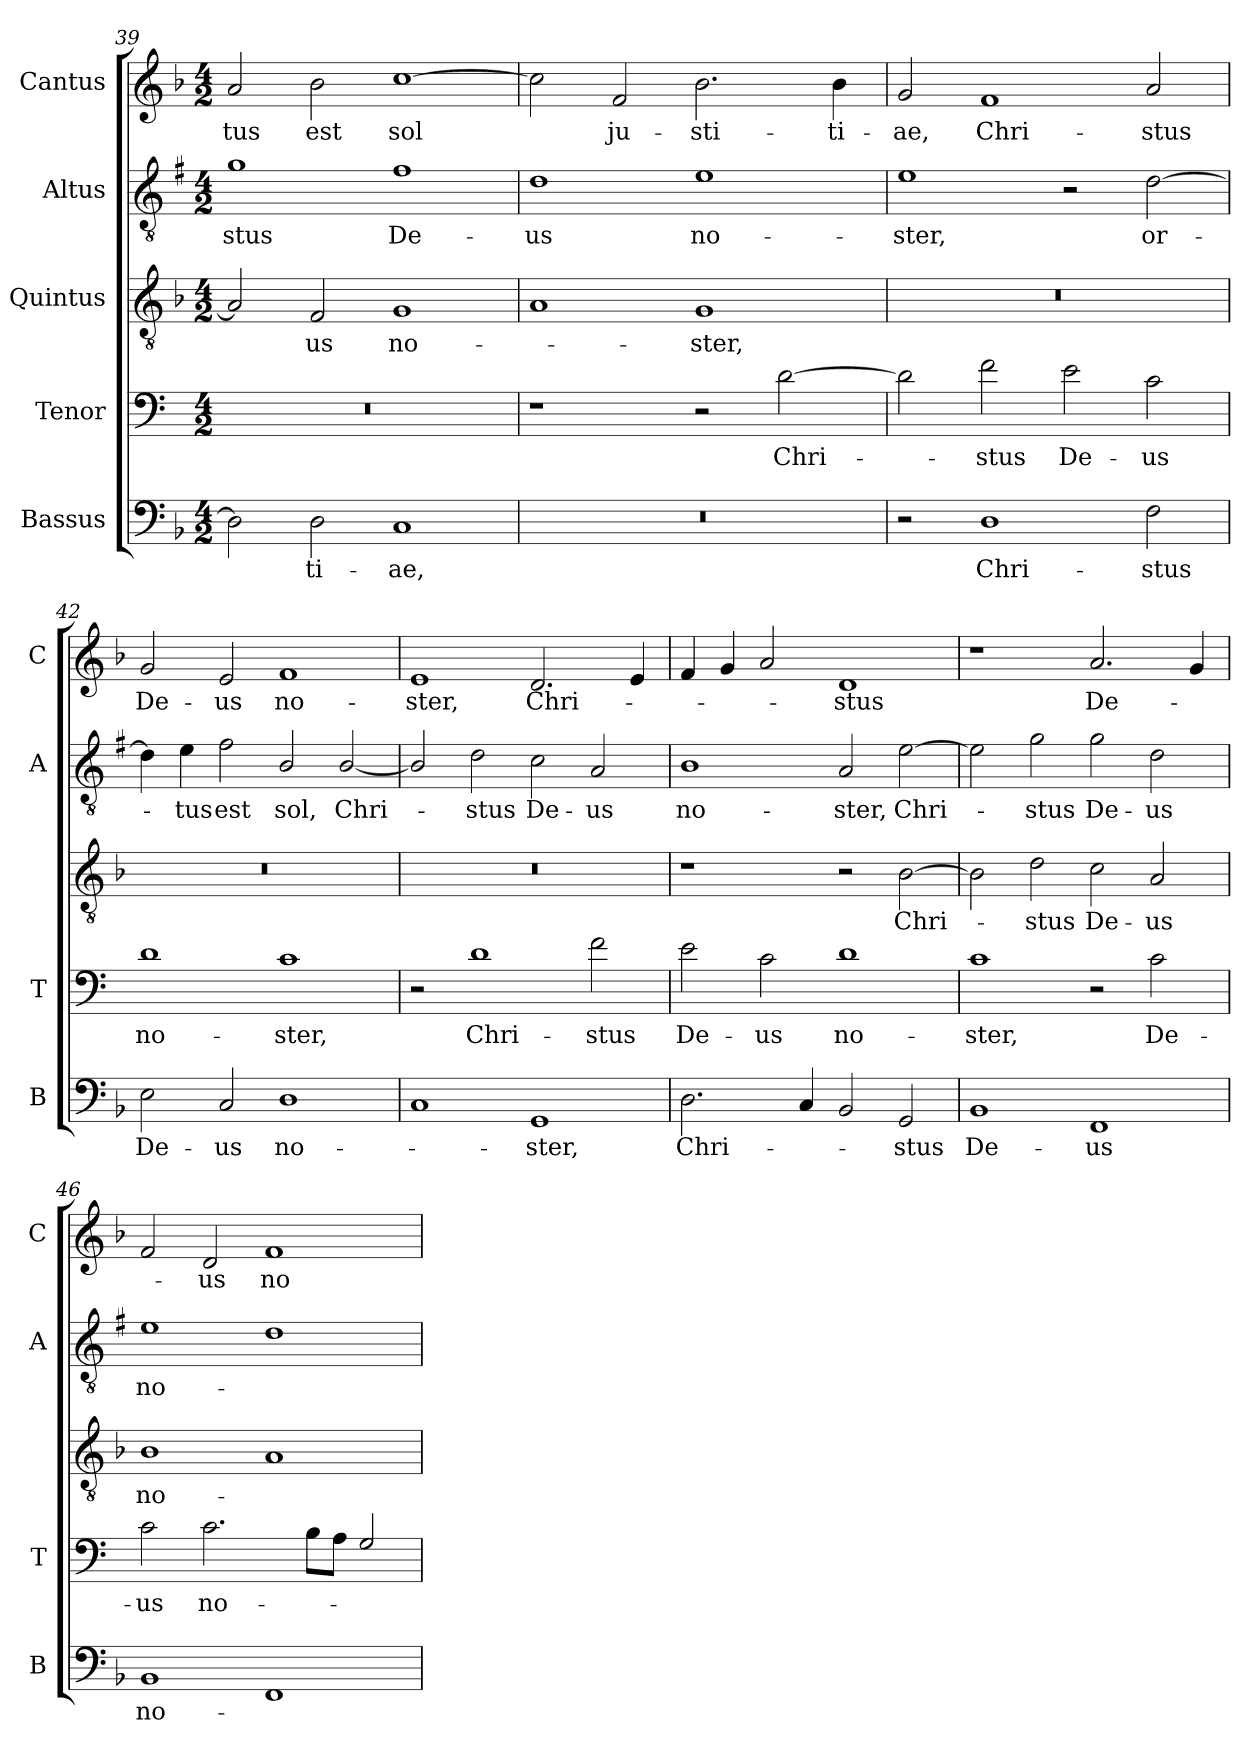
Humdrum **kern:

**kern	**text	**kern	**text	**kern	**text	**kern	**text	**kern	**text
*part5	*part5	*part4	*part4	*part3	*part3	*part2	*part2	*part1	*part1
*staff5	*staff5	*staff4	*staff4	*staff3	*staff3	*staff2	*staff2	*staff1	*staff1
*I"Bassus	*	*I"Tenor	*	*I"Quintus	*	*I"Altus	*	*I"Cantus	*
*I'B	*	*I'T	*	*	*	*I'A	*	*I'C	*
*clefF4	*	*clefF4	*	*clefGv2	*	*clefGv2	*	*clefG2	*
*	*	*ITrd4c7	*	*	*	*ITrd1c2	*	*	*
*k[b-]	*	*k[b-]	*	*k[b-]	*	*k[b-]	*	*k[b-]	*
*F:	*	*F:	*	*F:	*	*F:	*	*F:	*
*M4/2	*	*M4/2	*	*M4/2	*	*M4/2	*	*M4/2	*
=39	=39	=39	=39	=39	=39	=39	=39	=39	=39
!	!	!	!	!	!	!	!LO:LY:b	!	!LO:LY:b
2D\]	.	0r	.	2A/]	.	1f	-stus	2a/	-tus
!	!LO:LY:b	!	!	!	!LO:LY:b	!	!	!	!LO:LY:b
2D\	-ti-	.	.	2F/	-us	.	.	2b-\	est
!	!LO:LY:b	!	!	!	!LO:LY:b	!	!LO:LY:b	!	!LO:LY:b
1C	-ae,	.	.	1G	no-	1e	De-	[1cc	sol
=40	=40	=40	=40	=40	=40	=40	=40	=40	=40
!	!	!	!	!	!	!	!LO:LY:b	!	!
0r	.	1r	.	1A	.	1c	-us	2cc\]	.
!	!	!	!	!	!	!	!	!	!LO:LY:b
.	.	.	.	.	.	.	.	2f/	ju-
!	!	!	!	!	!LO:LY:b	!	!LO:LY:b	!	!LO:LY:b
.	.	2r	.	1G	-ster,	1d	no-	2.b-\	-sti-
!	!	!	!LO:LY:b	!	!	!	!	!	!
.	.	[2G\	Chri-	.	.	.	.	.	.
!	!	!	!	!	!	!	!	!	!LO:LY:b
.	.	.	.	.	.	.	.	4b-\	-ti-
!!LO:LB:g=z
=41	=41	=41	=41	=41	=41	=41	=41	=41	=41
!	!	!	!	!	!	!	!LO:LY:b	!	!LO:LY:b
2r	.	2G\]	.	0r	.	1d	-ster,	2g/	-ae,
!	!LO:LY:b	!	!LO:LY:b	!	!	!	!	!	!LO:LY:b
1D	Chri-	2B-\	-stus	.	.	.	.	1f	Chri-
!	!	!	!LO:LY:b	!	!	!	!	!	!
.	.	2A\	De-	.	.	2r	.	.	.
!	!LO:LY:b	!	!LO:LY:b	!	!	!	!LO:LY:b	!	!LO:LY:b
2F\	-stus	2F\	-us	.	.	[2c\	or-	2a/	-stus
=42	=42	=42	=42	=42	=42	=42	=42	=42	=42
!	!LO:LY:b	!	!LO:LY:b	!	!	!	!	!	!LO:LY:b
2E\	De-	1G	no-	0r	.	4c\]	.	2g/	De-
!	!	!	!	!	!	!	!LO:LY:b	!	!
.	.	.	.	.	.	4d\	-tus	.	.
!	!LO:LY:b	!	!	!	!	!	!LO:LY:b	!	!LO:LY:b
2C/	-us	.	.	.	.	2e\	est	2e/	-us
!	!LO:LY:b	!	!LO:LY:b	!	!	!	!LO:LY:b	!	!LO:LY:b
1D	no-	1F	-ster,	.	.	2A/	sol,	1f	no-
!	!	!	!	!	!	!	!LO:LY:b	!	!
.	.	.	.	.	.	[2A/	Chri-	.	.
=43	=43	=43	=43	=43	=43	=43	=43	=43	=43
!	!	!	!	!	!	!	!	!	!LO:LY:b
1C	.	2r	.	0r	.	2A/]	.	1e	-ster,
!	!	!	!LO:LY:b	!	!	!	!LO:LY:b	!	!
.	.	1G	Chri-	.	.	2c\	-stus	.	.
!	!LO:LY:b	!	!	!	!	!	!LO:LY:b	!	!LO:LY:b
1GG	-ster,	.	.	.	.	2B-\	De-	2.d/	Chri-
!	!	!	!LO:LY:b	!	!	!	!LO:LY:b	!	!
.	.	2B-\	-stus	.	.	2G/	-us	.	.
.	.	.	.	.	.	.	.	4e/	.
=44	=44	=44	=44	=44	=44	=44	=44	=44	=44
!	!LO:LY:b	!	!LO:LY:b	!	!	!	!LO:LY:b	!	!
2.D\	Chri-	2A\	De-	1r	.	1A	no-	4f/	.
.	.	.	.	.	.	.	.	4g/	.
!	!	!	!LO:LY:b	!	!	!	!	!	!
.	.	2F\	-us	.	.	.	.	2a/	.
4C/	.	.	.	.	.	.	.	.	.
!	!	!	!LO:LY:b	!	!	!	!LO:LY:b	!	!LO:LY:b
2BB-/	.	1G	no-	2r	.	2G/	-ster,	1d	-stus
!	!LO:LY:b	!	!	!	!LO:LY:b	!	!LO:LY:b	!	!
2GG/	-stus	.	.	[2B-\	Chri-	[2d\	Chri-	.	.
=45	=45	=45	=45	=45	=45	=45	=45	=45	=45
!	!LO:LY:b	!	!LO:LY:b	!	!	!	!	!	!
1BB-	De-	1F	-ster,	2B-\]	.	2d\]	.	1r	.
!	!	!	!	!	!LO:LY:b	!	!LO:LY:b	!	!
.	.	.	.	2d\	-stus	2f\	-stus	.	.
!	!LO:LY:b	!	!	!	!LO:LY:b	!	!LO:LY:b	!	!LO:LY:b
1FF	-us	2r	.	2c\	De-	2f\	De-	2.a/	De-
!	!	!	!LO:LY:b	!	!LO:LY:b	!	!LO:LY:b	!	!
.	.	2F\	De-	2A/	-us	2c\	-us	.	.
.	.	.	.	.	.	.	.	4g/	.
!!LO:PB:g=z
=46	=46	=46	=46	=46	=46	=46	=46	=46	=46
!	!LO:LY:b	!	!LO:LY:b	!	!LO:LY:b	!	!LO:LY:b	!	!
1BB-	no-	2F\	-us	1B-	no-	1d	no-	2f/	.
!	!	!	!LO:LY:b	!	!	!	!	!	!LO:LY:b
.	.	2.F\	no-	.	.	.	.	2d/	-us
!	!	!	!	!	!	!	!	!	!LO:LY:b
1FF	.	.	.	1A	.	1c	.	1f	no-
.	.	8E\L	.	.	.	.	.	.	.
.	.	8D\J	.	.	.	.	.	.	.
.	.	2C/	.	.	.	.	.	.	.
=	=	=	=	=	=	=	=	=	=
*-	*-	*-	*-	*-	*-	*-	*-	*-	*-
